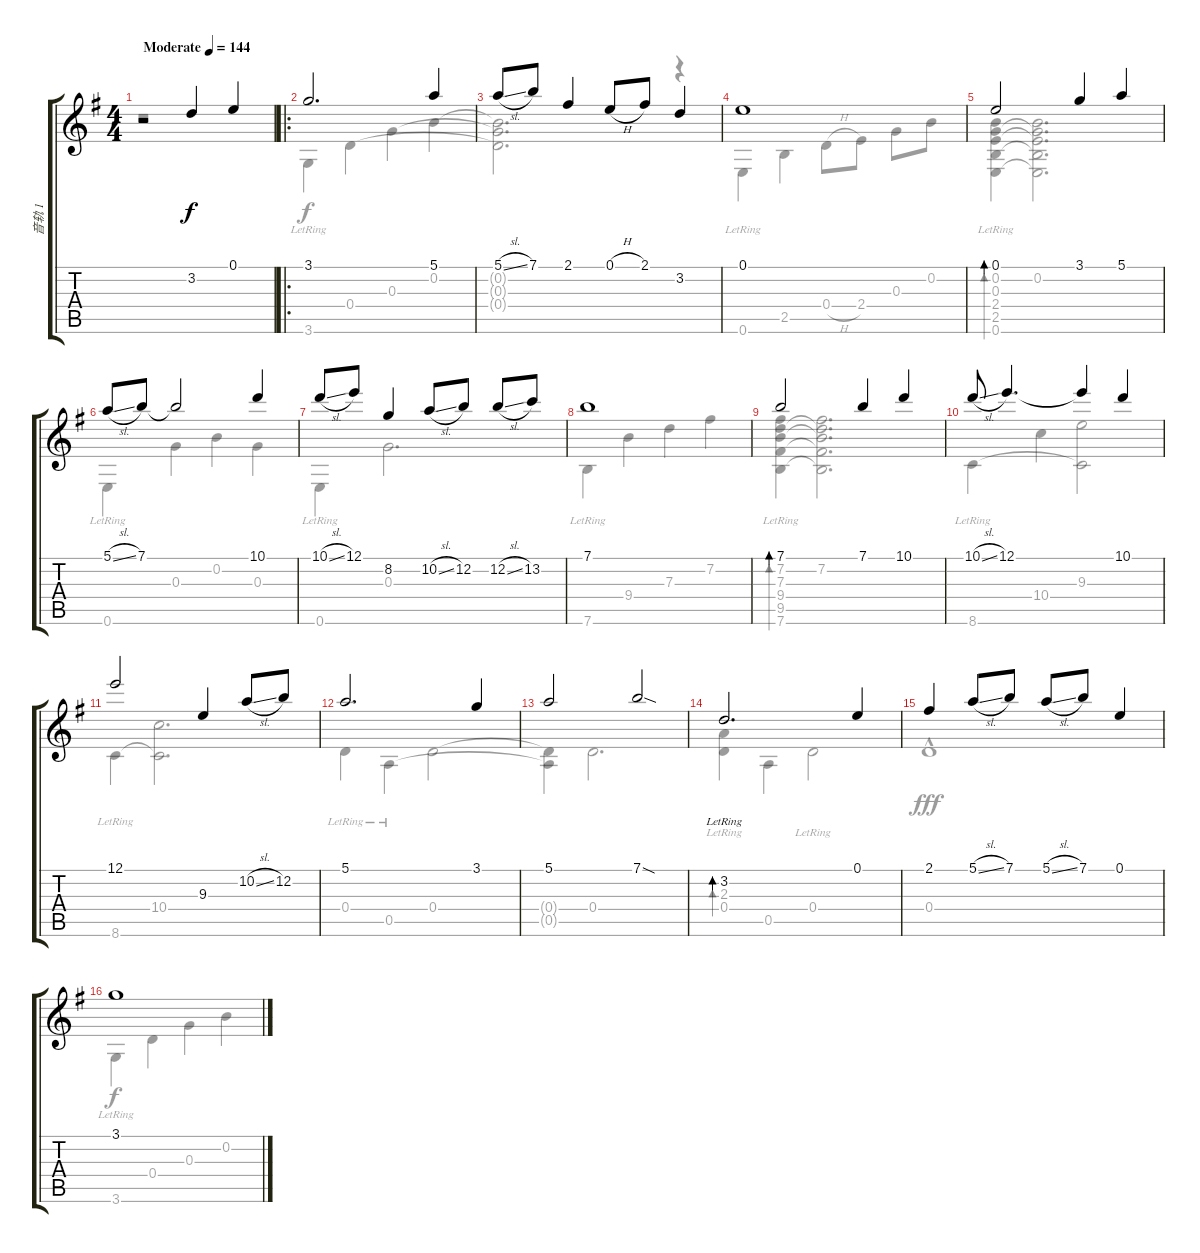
\track ("音轨 1" "音轨 1") {instrument acousticguitarsteel}
\staff {score tabs}
\tuning (E4 B3 G3 D3 A2 E2) {hide}
\voice
\ts (4 4)
\tempo (144 "Moderate")
\clef g2
\ks g
r.2{dy f instrument acousticguitarsteel} 3.2.4 0.1.4 |
\ro
3.1.2{d} 5.1.4 |
5.1{sl}.8 7.1.8 2.1.4 0.1{h}.8 2.1.8 3.2.4 |
0.1.1 |
0.1.2{bd 120} 3.1.4 5.1.4 |
5.1{sl}.8 7.1.8 7.1{t}.2 10.1.4 |
10.1{sl}.8 12.1.8 8.2.4 10.2{sl}.8 12.2.8 12.2{sl}.8 13.2.8 |
7.1.1 |
7.1.2{bd 120} 7.1.4 10.1.4 |
10.1{sl}.8 12.1.4{d} 12.1{t}.4 10.1.4 |
12.1.2 9.3.4 10.2{sl}.8 12.2.8 |
5.1.2{d} 3.1.4 |
5.1.2 7.1{sod}.2 |
3.2{lr}.2{d bd 240} 0.1.4 |
2.1.4 5.1{sl}.8 7.1.8 5.1{sl}.8 7.1.8 0.1.4 |
3.1.1
\voice
\clef g2
\ottava regular
\simile none
\ks g
r.1{dy f} |
3.6{lr}.4 0.4.4 0.3.4 0.2.4 |
(0.2{t} 0.3{t} 0.4{t}).2{d} r.4 |
0.6{lr}.4 2.5.4 0.4{h}.8 2.4.8 0.3.8 0.2.8 |
(0.2 0.3 2.4 2.5 0.6{lr}).4{bd 120} (0.2 0.3{t} 2.4{t} 2.5{t} 0.6{t}).2{d} |
0.6{lr}.4 0.3.4 0.2.4 0.3.4 |
0.6{lr}.4 0.3.2{d} |
7.6{lr}.4 9.4.4 7.3.4 7.2.4 |
(7.2 7.3 9.4 9.5 7.6{lr}).4{bd 120} (7.2 7.3{t} 9.4{t} 9.5{t} 7.6{t}).2{d} |
8.6{lr}.4 10.4.4 (9.3 8.6{t}).2 |
8.6{lr}.4 (10.4 8.6{t}).2{d} |
0.4{lr}.4 0.5{lr}.4 0.4.2 |
(0.4{t} 0.5{t}).4 0.4.2{d} |
(2.3{lr} 0.4{lr}).4{bd 240} 0.5.4 0.4{lr}.2 |
0.4{hac}.1{dy fff} |
3.6{lr}.4{dy f} 0.4.4 0.3.4 0.2.4
